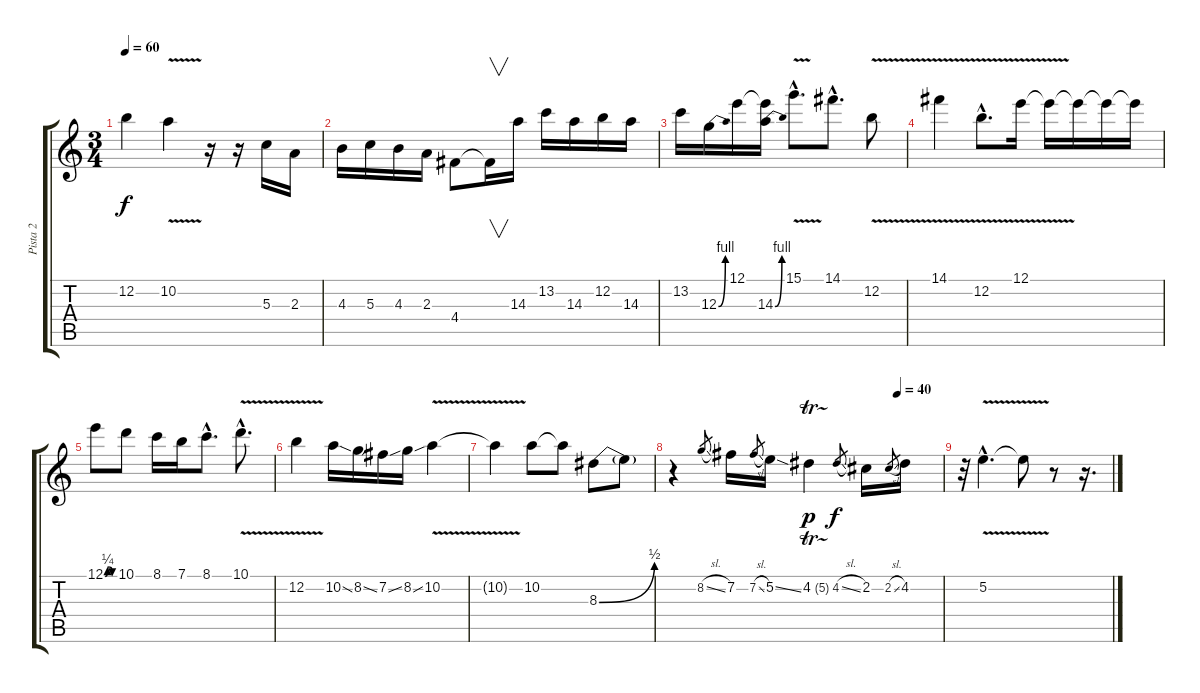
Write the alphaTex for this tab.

\track ("Pista 2" "Pista 2") {instrument acousticguitarsteel}
\staff {score tabs}
\tuning (E4 B3 G3 D3 A2 E2) {hide}
\ts (3 4)
\tempo 60
\clef g2
\ks c
12.2{t}.4{dy f} 10.2{v}.4 r.16 r.16 5.3.16 2.3.16 |
4.3.16 5.3.16 4.3.16 2.3.16 4.4.8 4.4{t}.16{v} 14.3.16 13.2.16 14.3.16 12.2.16 14.3.16 |
13.2.16 12.3{be (bend 0 0 60 4)}.16 12.1.16 (12.1{t} 14.3{be (bend 0 0 60 4)}).16 15.1{v hac}.8{d} 14.1{hac}.8{d} 12.2{v}.8 |
14.1{v}.4 12.2{v hac}.8{d} 12.1{v}.16 12.1{t}.16 12.1{t}.16 12.1{t}.16 12.1{t}.16 |
12.1{be (custom 0 0 15 1 30 1 45 0 60 0)}.8 10.1.8 8.1.16 7.1.16 8.1{hac}.8{d} 10.1{v hac}.8{d} |
12.2{v}.4 10.2{ss}.16 8.2{ss}.16 7.2{ss}.16 8.2{ss}.16 10.2{v}.4 |
10.2{t}.4 10.2.8 10.2{t}.8 8.3{be (bend 0 0 60 2)}.8 8.3{t}.8 |
\tempo (40 0.8333333333333334)
r.4 8.2{sl}.8{gr} 7.2.16 7.2{sl}.8{gr} 5.2{ss}.16 4.2{tr (5 64)}.4{dy p} 4.2{sl}.8{gr dy f} 2.2.16 2.2{sl}.8{gr} 4.2.16 |
r.32 5.2{v hac}.4{d} 5.2{t}.8 r.8 r.16{d}
